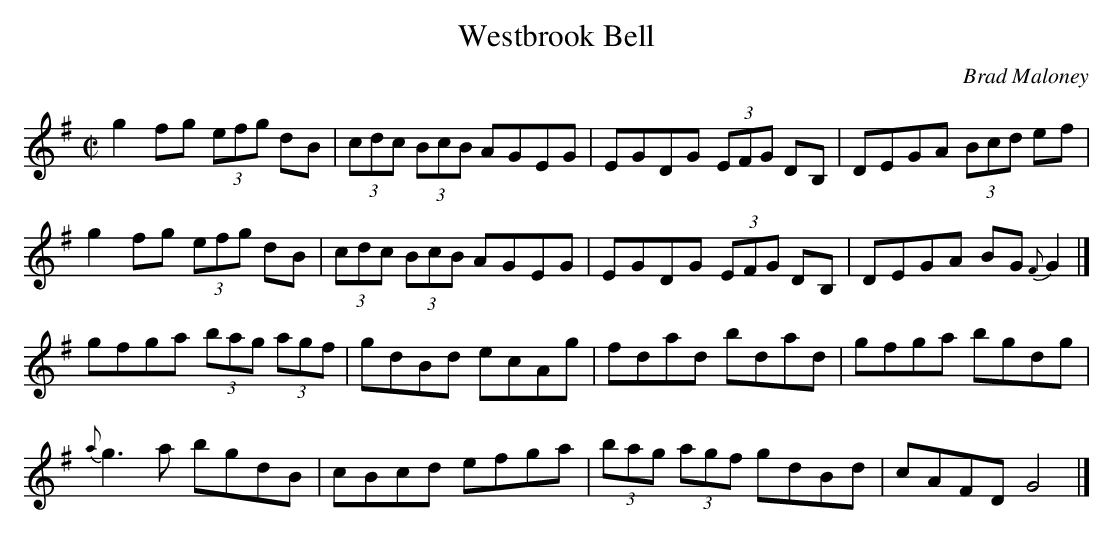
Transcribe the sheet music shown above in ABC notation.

X:1
T: Westbrook Bell
M: C|
L: 1/8
C: Brad Maloney
K: G
g2fg (3efg dB |(3cdc (3BcB AGEG|EGDG (3EFG DB,|\
DEGA (3Bcd ef|
g2fg (3efg dB |(3cdc (3BcB AGEG| EGDG (3EFG DB,|\
DEGA BG{F}G2|]
gfga (3bag (3agf|gdBd ecAg|fdad bdad |gfga bgdg |
{a}g3a bgdB|cBcd efga|(3bag (3agf gdBd |cAFD G4|]
